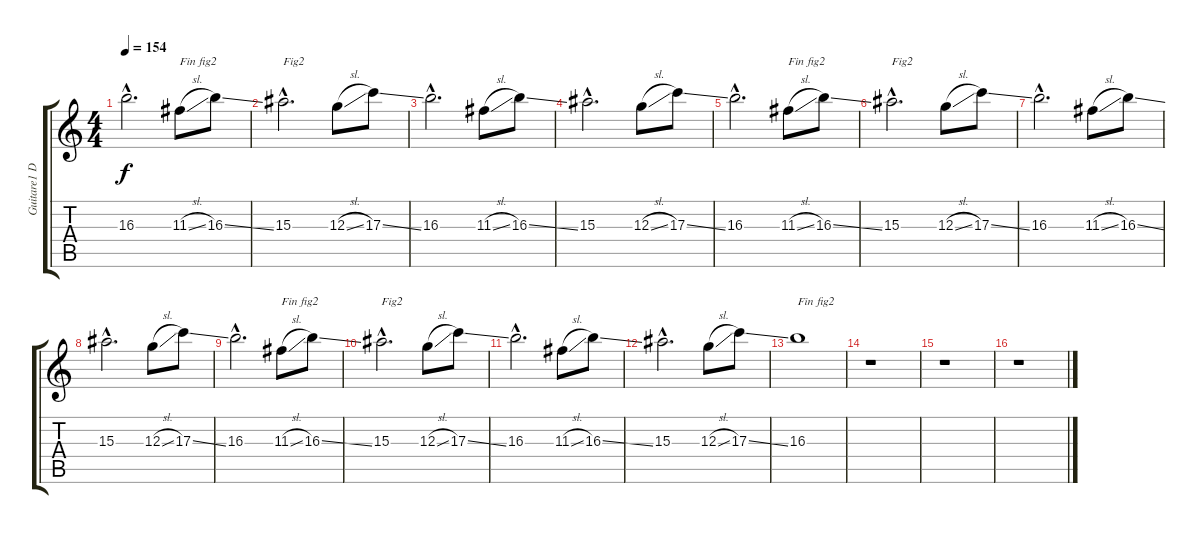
\track ("Guitare1 Disto" "Guitare1 D") {instrument overdrivenguitar}
\staff {score tabs}
\tuning (E4 B3 G3 D3 A2 E2) {hide}
\ts (4 4)
\tempo 154
\clef g2
\ks c
16.3{hac}.2{d dy f} 11.3{sl}.8{txt "Fin fig2"} 16.3{ss}.8 |
15.3{hac}.2{d txt "Fig2"} 12.3{sl}.8 17.3{ss}.8 |
16.3{hac}.2{d} 11.3{sl}.8 16.3{ss}.8 |
15.3{hac}.2{d} 12.3{sl}.8 17.3{ss}.8 |
16.3{hac}.2{d} 11.3{sl}.8{txt "Fin fig2"} 16.3{ss}.8 |
15.3{hac}.2{d txt "Fig2"} 12.3{sl}.8 17.3{ss}.8 |
16.3{hac}.2{d} 11.3{sl}.8 16.3{ss}.8 |
15.3{hac}.2{d} 12.3{sl}.8 17.3{ss}.8 |
16.3{hac}.2{d} 11.3{sl}.8{txt "Fin fig2"} 16.3{ss}.8 |
15.3{hac}.2{d txt "Fig2"} 12.3{sl}.8 17.3{ss}.8 |
16.3{hac}.2{d} 11.3{sl}.8 16.3{ss}.8 |
15.3{hac}.2{d} 12.3{sl}.8 17.3{ss}.8 |
16.3.1{txt "Fin fig2"} |
r.1 |
r.1 |
r.1
